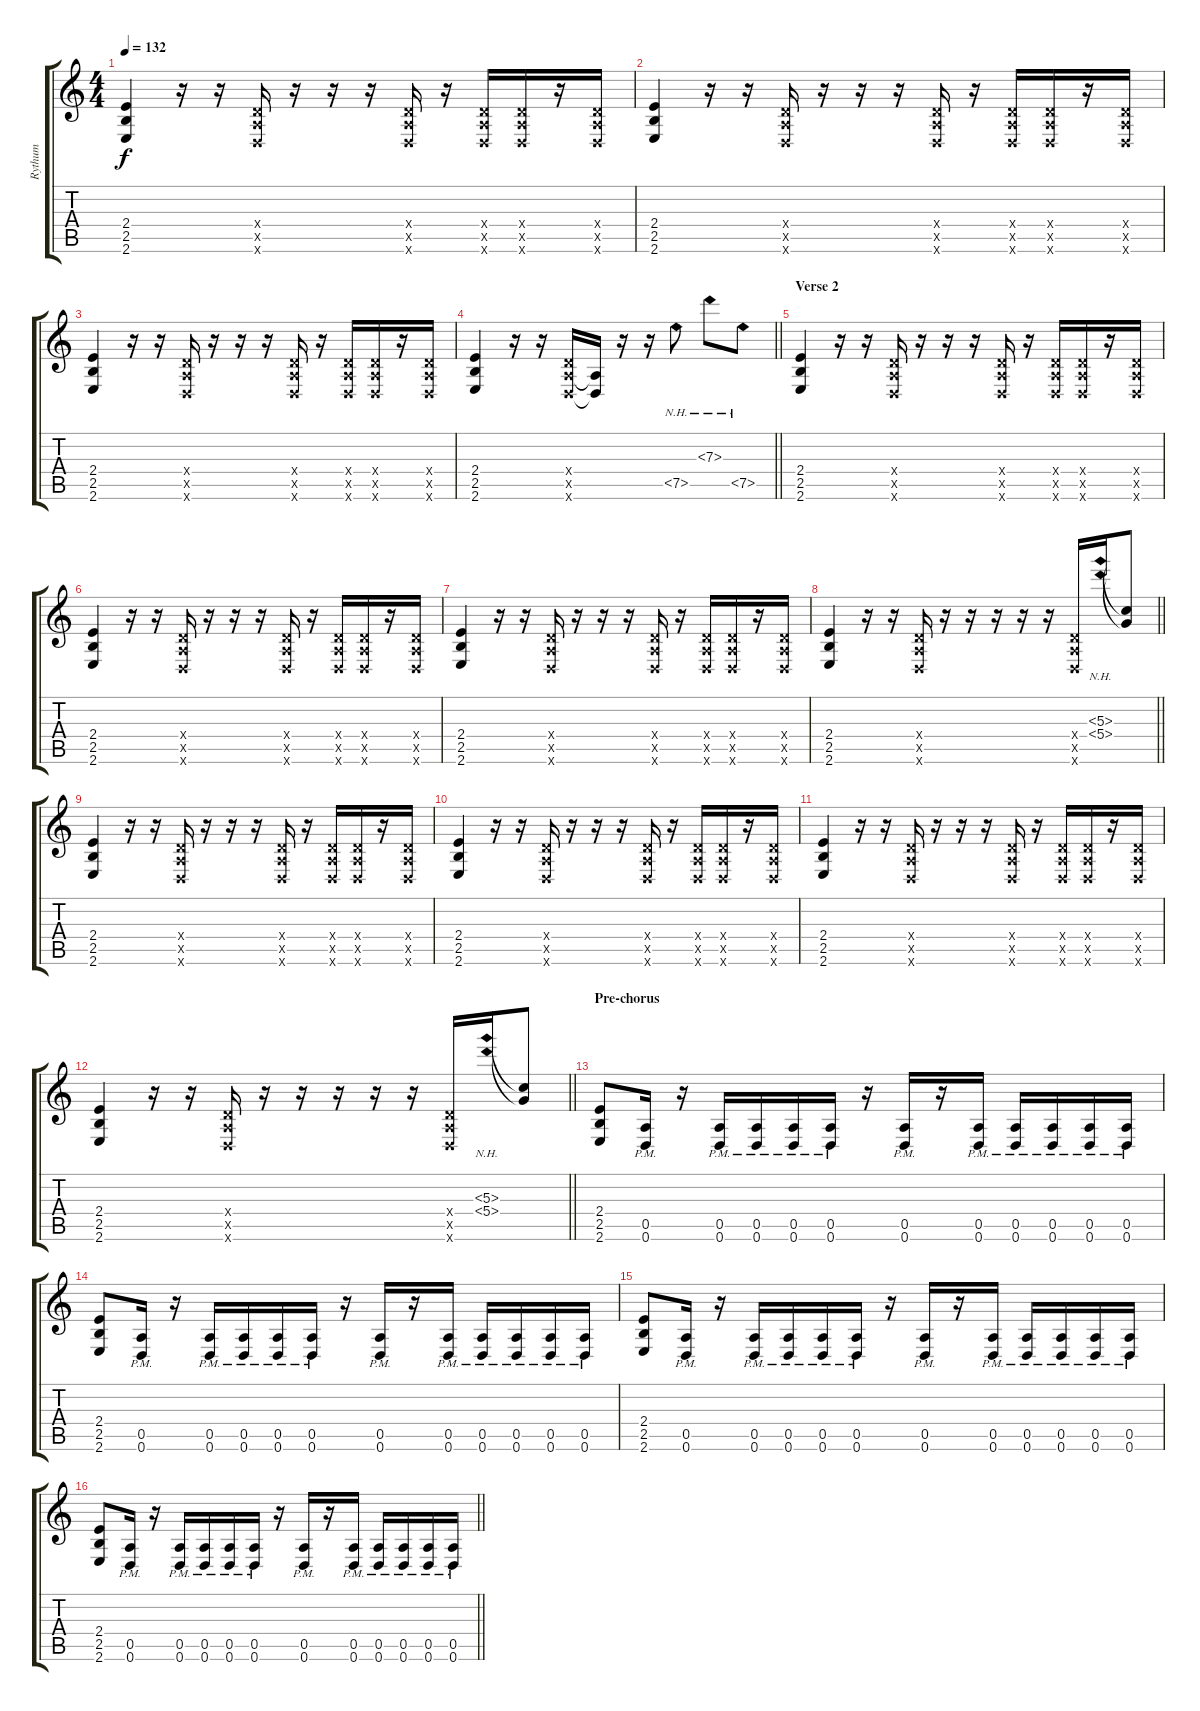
\track ("Rythum" "Rythum") {instrument distortionguitar}
\staff {score tabs}
\tuning (E4 B3 G3 D3 A2 D2) {hide}
\ts (4 4)
\tempo 132
\clef g2
\ks c
(2.4 2.5 2.6).4{dy f} r.16 r.16 (0.4{x} 0.5{x} 0.6{x}).16 r.16 r.16 r.16 (0.4{x} 0.5{x} 0.6{x}).16 r.16 (0.4{x} 0.5{x} 0.6{x}).16 (0.4{x} 0.5{x} 0.6{x}).16 r.16 (0.4{x} 0.5{x} 0.6{x}).16 |
(2.4 2.5 2.6).4 r.16 r.16 (0.4{x} 0.5{x} 0.6{x}).16 r.16 r.16 r.16 (0.4{x} 0.5{x} 0.6{x}).16 r.16 (0.4{x} 0.5{x} 0.6{x}).16 (0.4{x} 0.5{x} 0.6{x}).16 r.16 (0.4{x} 0.5{x} 0.6{x}).16 |
(2.4 2.5 2.6).4 r.16 r.16 (0.4{x} 0.5{x} 0.6{x}).16 r.16 r.16 r.16 (0.4{x} 0.5{x} 0.6{x}).16 r.16 (0.4{x} 0.5{x} 0.6{x}).16 (0.4{x} 0.5{x} 0.6{x}).16 r.16 (0.4{x} 0.5{x} 0.6{x}).16 |
\barLineRight lightlight
(2.4 2.5 2.6).4 r.16 r.16 (0.4{x} 0.5{x} 0.6{x}).16 (0.5{t} 0.6{t}).16 r.16 r.16 7.5{nh}.8 7.3{nh}.8 7.5{nh}.8 |
\section ("" "Verse 2")
(2.4 2.5 2.6).4 r.16 r.16 (0.4{x} 0.5{x} 0.6{x}).16 r.16 r.16 r.16 (0.4{x} 0.5{x} 0.6{x}).16 r.16 (0.4{x} 0.5{x} 0.6{x}).16 (0.4{x} 0.5{x} 0.6{x}).16 r.16 (0.4{x} 0.5{x} 0.6{x}).16 |
(2.4 2.5 2.6).4 r.16 r.16 (0.4{x} 0.5{x} 0.6{x}).16 r.16 r.16 r.16 (0.4{x} 0.5{x} 0.6{x}).16 r.16 (0.4{x} 0.5{x} 0.6{x}).16 (0.4{x} 0.5{x} 0.6{x}).16 r.16 (0.4{x} 0.5{x} 0.6{x}).16 |
(2.4 2.5 2.6).4 r.16 r.16 (0.4{x} 0.5{x} 0.6{x}).16 r.16 r.16 r.16 (0.4{x} 0.5{x} 0.6{x}).16 r.16 (0.4{x} 0.5{x} 0.6{x}).16 (0.4{x} 0.5{x} 0.6{x}).16 r.16 (0.4{x} 0.5{x} 0.6{x}).16 |
\barLineRight lightlight
(2.4 2.5 2.6).4 r.16 r.16 (0.4{x} 0.5{x} 0.6{x}).16 r.16 r.16 r.16 r.16 r.16 (0.4{x} 0.5{x} 0.6{x}).16 (5.3{nh} 5.4{nh}).16 (5.3{t} 5.4{t}).8 |
(2.4 2.5 2.6).4 r.16 r.16 (0.4{x} 0.5{x} 0.6{x}).16 r.16 r.16 r.16 (0.4{x} 0.5{x} 0.6{x}).16 r.16 (0.4{x} 0.5{x} 0.6{x}).16 (0.4{x} 0.5{x} 0.6{x}).16 r.16 (0.4{x} 0.5{x} 0.6{x}).16 |
(2.4 2.5 2.6).4 r.16 r.16 (0.4{x} 0.5{x} 0.6{x}).16 r.16 r.16 r.16 (0.4{x} 0.5{x} 0.6{x}).16 r.16 (0.4{x} 0.5{x} 0.6{x}).16 (0.4{x} 0.5{x} 0.6{x}).16 r.16 (0.4{x} 0.5{x} 0.6{x}).16 |
(2.4 2.5 2.6).4 r.16 r.16 (0.4{x} 0.5{x} 0.6{x}).16 r.16 r.16 r.16 (0.4{x} 0.5{x} 0.6{x}).16 r.16 (0.4{x} 0.5{x} 0.6{x}).16 (0.4{x} 0.5{x} 0.6{x}).16 r.16 (0.4{x} 0.5{x} 0.6{x}).16 |
\barLineRight lightlight
(2.4 2.5 2.6).4 r.16 r.16 (0.4{x} 0.5{x} 0.6{x}).16 r.16 r.16 r.16 r.16 r.16 (0.4{x} 0.5{x} 0.6{x}).16 (5.3{nh} 5.4{nh}).16 (5.3{t} 5.4{t}).8 |
\section ("" "Pre-chorus")
(2.4 2.5 2.6).8 (0.5{pm} 0.6{pm}).16 r.16 (0.5{pm} 0.6{pm}).16 (0.5{pm} 0.6{pm}).16 (0.5{pm} 0.6{pm}).16 (0.5{pm} 0.6{pm}).16 r.16 (0.5{pm} 0.6{pm}).16 r.16 (0.5{pm} 0.6{pm}).16 (0.5{pm} 0.6{pm}).16 (0.5{pm} 0.6{pm}).16 (0.5{pm} 0.6{pm}).16 (0.5{pm} 0.6{pm}).16 |
(2.4 2.5 2.6).8 (0.5{pm} 0.6{pm}).16 r.16 (0.5{pm} 0.6{pm}).16 (0.5{pm} 0.6{pm}).16 (0.5{pm} 0.6{pm}).16 (0.5{pm} 0.6{pm}).16 r.16 (0.5{pm} 0.6{pm}).16 r.16 (0.5{pm} 0.6{pm}).16 (0.5{pm} 0.6{pm}).16 (0.5{pm} 0.6{pm}).16 (0.5{pm} 0.6{pm}).16 (0.5{pm} 0.6{pm}).16 |
(2.4 2.5 2.6).8 (0.5{pm} 0.6{pm}).16 r.16 (0.5{pm} 0.6{pm}).16 (0.5{pm} 0.6{pm}).16 (0.5{pm} 0.6{pm}).16 (0.5{pm} 0.6{pm}).16 r.16 (0.5{pm} 0.6{pm}).16 r.16 (0.5{pm} 0.6{pm}).16 (0.5{pm} 0.6{pm}).16 (0.5{pm} 0.6{pm}).16 (0.5{pm} 0.6{pm}).16 (0.5{pm} 0.6{pm}).16 |
\barLineRight lightlight
(2.4 2.5 2.6).8 (0.5{pm} 0.6{pm}).16 r.16 (0.5{pm} 0.6{pm}).16 (0.5{pm} 0.6{pm}).16 (0.5{pm} 0.6{pm}).16 (0.5{pm} 0.6{pm}).16 r.16 (0.5{pm} 0.6{pm}).16 r.16 (0.5{pm} 0.6{pm}).16 (0.5{pm} 0.6{pm}).16 (0.5{pm} 0.6{pm}).16 (0.5{pm} 0.6{pm}).16 (0.5{pm} 0.6{pm}).16
